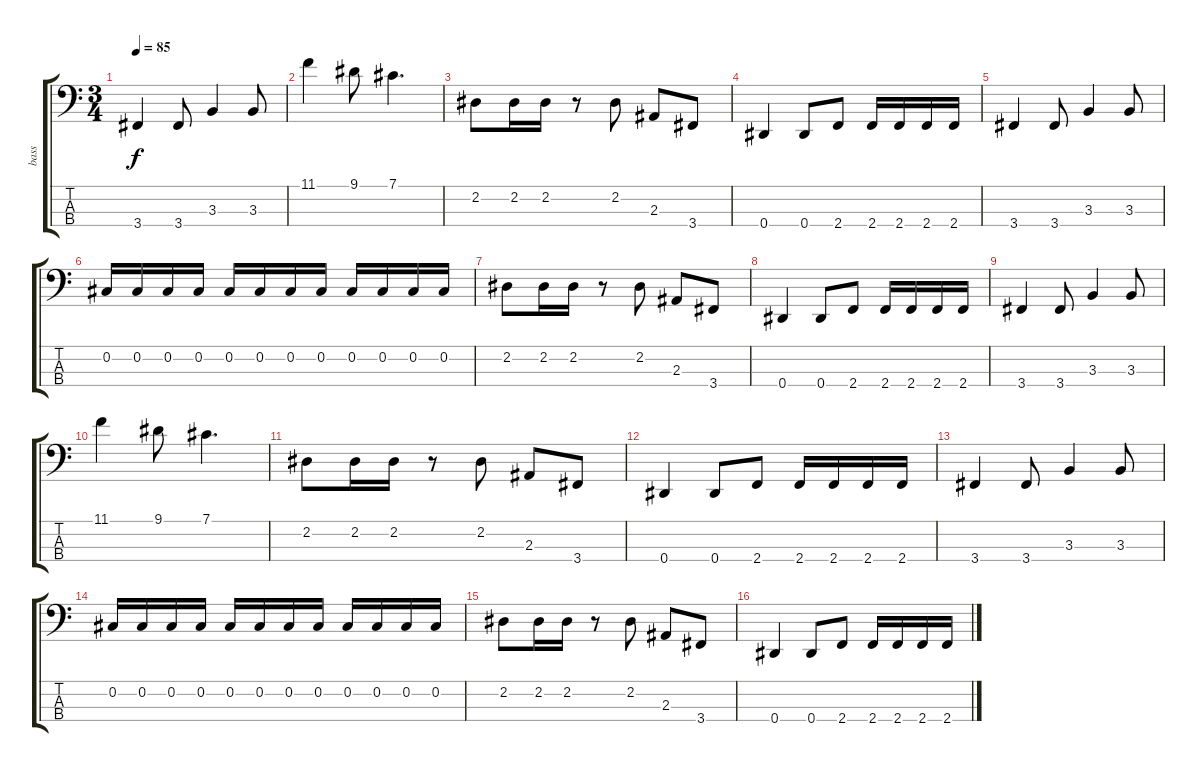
\track ("bass" "bass") {instrument electricbasspick}
\staff {score tabs}
\tuning (Gb2 Db2 Ab1 Eb1) {hide}
\ts (3 4)
\tempo 85
\clef f4
\ks c
3.4.4{dy f} 3.4.8 3.3.4 3.3.8 |
11.1.4 9.1.8 7.1.4{d} |
2.2.8 2.2.16 2.2.16 r.8 2.2.8 2.3.8 3.4.8 |
0.4.4 0.4.8 2.4.8 2.4.16 2.4.16 2.4.16 2.4.16 |
3.4.4 3.4.8 3.3.4 3.3.8 |
0.2.16 0.2.16 0.2.16 0.2.16 0.2.16 0.2.16 0.2.16 0.2.16 0.2.16 0.2.16 0.2.16 0.2.16 |
2.2.8 2.2.16 2.2.16 r.8 2.2.8 2.3.8 3.4.8 |
0.4.4 0.4.8 2.4.8 2.4.16 2.4.16 2.4.16 2.4.16 |
3.4.4 3.4.8 3.3.4 3.3.8 |
11.1.4 9.1.8 7.1.4{d} |
2.2.8 2.2.16 2.2.16 r.8 2.2.8 2.3.8 3.4.8 |
0.4.4 0.4.8 2.4.8 2.4.16 2.4.16 2.4.16 2.4.16 |
3.4.4 3.4.8 3.3.4 3.3.8 |
0.2.16 0.2.16 0.2.16 0.2.16 0.2.16 0.2.16 0.2.16 0.2.16 0.2.16 0.2.16 0.2.16 0.2.16 |
2.2.8 2.2.16 2.2.16 r.8 2.2.8 2.3.8 3.4.8 |
0.4.4 0.4.8 2.4.8 2.4.16 2.4.16 2.4.16 2.4.16
